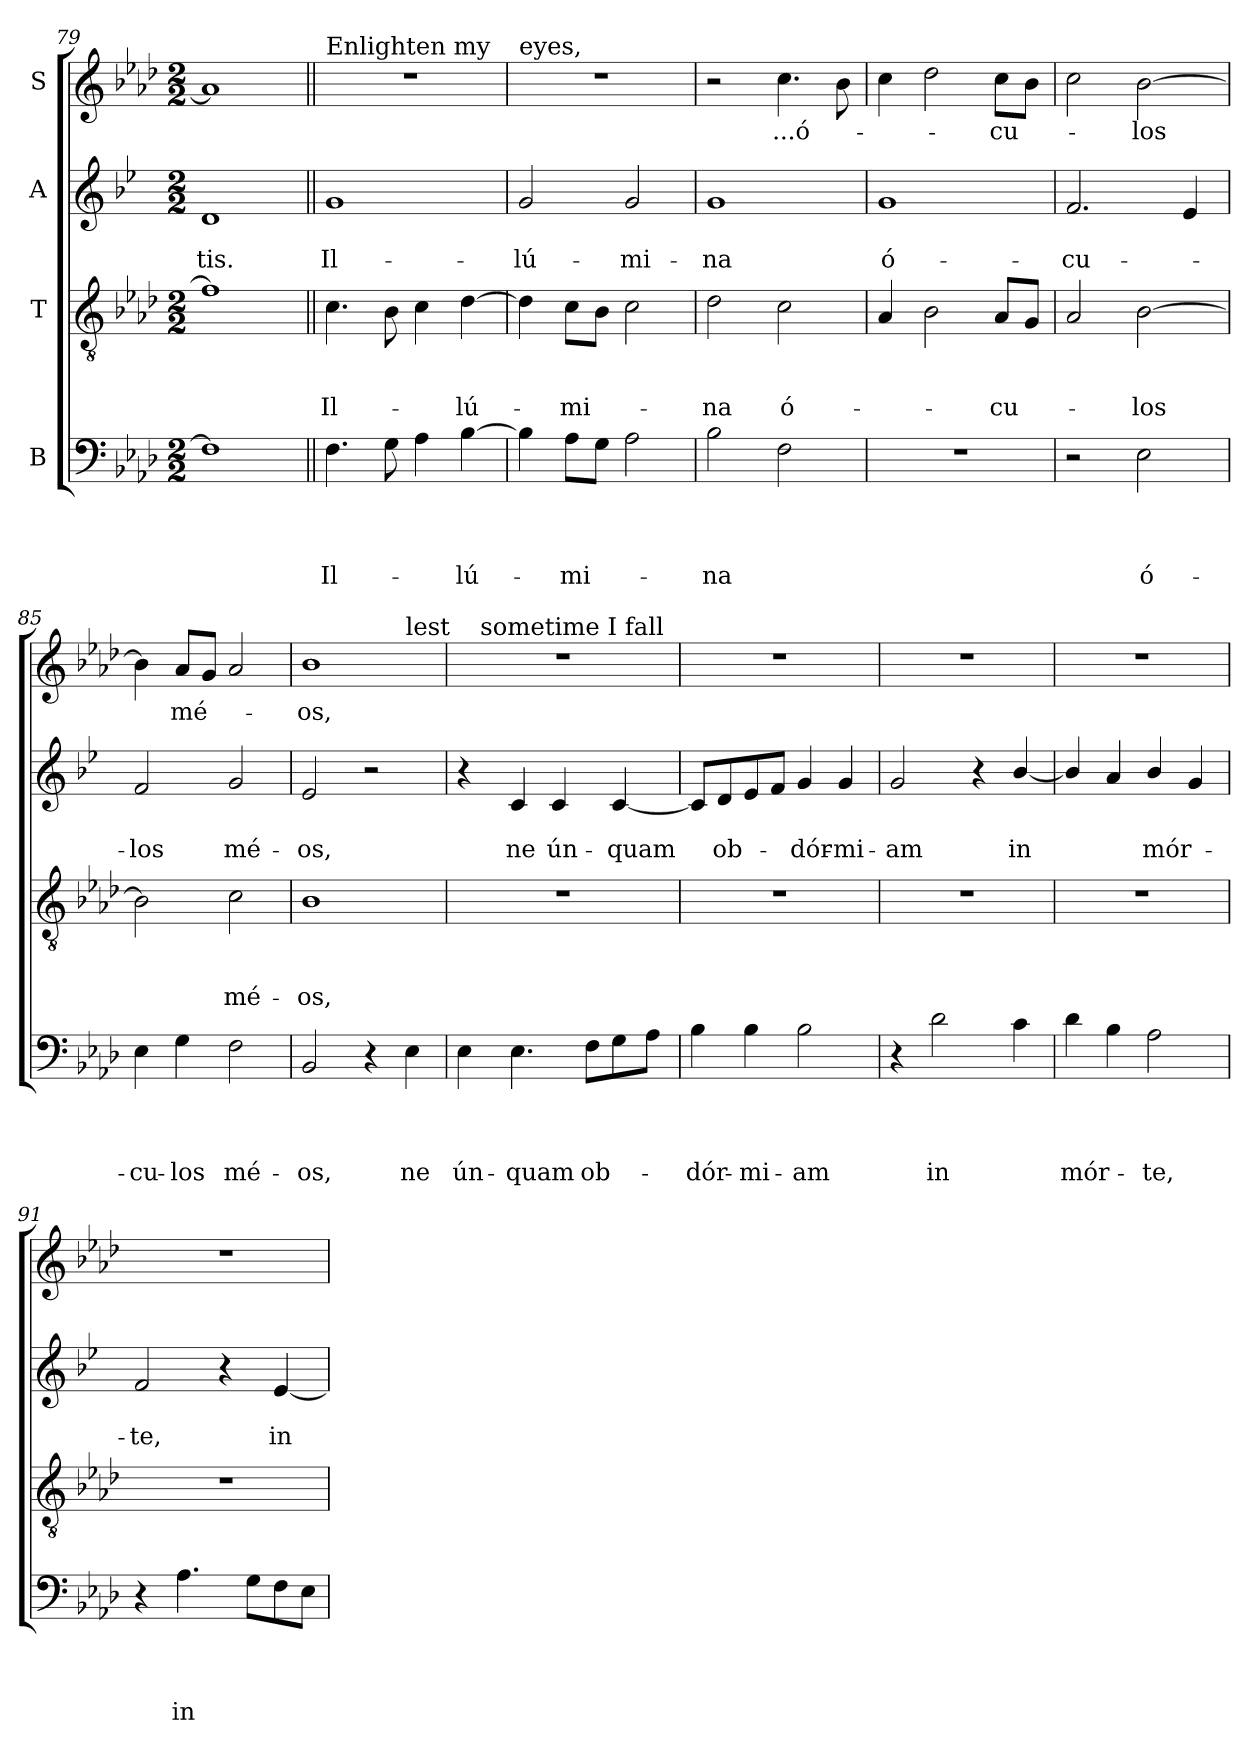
**kern	**text	**text	**text	**text	**kern	**text	**text	**text	**kern	**text	**text	**kern	**text
*part4	*part4	*part4	*part4	*part4	*part3	*part3	*part3	*part3	*part2	*part2	*part2	*part1	*part1
*staff4	*staff4	*staff4	*staff4	*staff4	*staff3	*staff3	*staff3	*staff3	*staff2	*staff2	*staff2	*staff1	*staff1
*I"B	*	*	*	*	*I"T	*	*	*	*I"A	*	*	*I"S	*
!!LO:PB:g=z
*clefF4	*	*	*	*	*clefGv2	*	*	*	*clefG2	*	*	*clefG2	*
*	*	*	*	*	*	*	*	*	*ITrd1c2	*	*	*	*
*k[b-e-a-d-]	*	*	*	*	*k[b-e-a-d-]	*	*	*	*k[b-e-a-d-]	*	*	*k[b-e-a-d-]	*
*A-:	*	*	*	*	*A-:	*	*	*	*A-:	*	*	*A-:	*
*M2/2	*	*	*	*	*M2/2	*	*	*	*M2/2	*	*	*M2/2	*
=79	=79	=79	=79	=79	=79	=79	=79	=79	=79	=79	=79	=79	=79
!	!	!	!	!	!	!	!	!	!	!	!LO:LY:b	!	!
1F]	.	.	.	.	1f]	.	.	.	1c	.	-tis.	1a-]	.
=80||	=80||	=80||	=80||	=80||	=80||	=80||	=80||	=80||	=80||	=80||	=80||	=80||	=80||
!	!	!	!	!	!	!	!	!	!	!	!	!LO:TX:a:t=Enlighten my	!
!	!	!	!	!LO:LY:b	!	!	!	!LO:LY:b	!	!	!LO:LY:b	!	!
4.F\	.	.	.	Il-	4.c\	.	.	Il-	1f	.	Il-	1r	.
8G\	.	.	.	.	8B-\	.	.	.	.	.	.	.	.
4A-\	.	.	.	.	4c\	.	.	.	.	.	.	.	.
!	!	!	!	!LO:LY:b	!	!	!	!LO:LY:b	!	!	!	!	!
[4B-\	.	.	.	-lú-	[4d-\	.	.	-lú-	.	.	.	.	.
=81	=81	=81	=81	=81	=81	=81	=81	=81	=81	=81	=81	=81	=81
!	!	!	!	!	!	!	!	!	!	!	!	!LO:TX:a:t=eyes,	!
!	!	!	!	!	!	!	!	!	!	!	!LO:LY:b	!	!
4B-\]	.	.	.	.	4d-\]	.	.	.	2f/	.	-lú-	1r	.
!	!	!	!	!LO:LY:b	!	!	!	!LO:LY:b	!	!	!	!	!
8A-\L	.	.	.	-mi-	8c\L	.	.	-mi-	.	.	.	.	.
8G\J	.	.	.	.	8B-\J	.	.	.	.	.	.	.	.
!	!	!	!	!	!	!	!	!	!	!	!LO:LY:b	!	!
2A-\	.	.	.	.	2c\	.	.	.	2f/	.	-mi-	.	.
=82	=82	=82	=82	=82	=82	=82	=82	=82	=82	=82	=82	=82	=82
!	!	!	!	!LO:LY:b	!	!	!	!LO:LY:b	!	!	!LO:LY:b	!	!
2B-\	.	.	.	-na	2d-\	.	.	-na	1f	.	-na	2r	.
!	!	!	!	!	!	!	!	!LO:LY:b	!	!	!	!	!LO:LY:b
2F\	.	.	.	.	2c\	.	.	ó-	.	.	.	4.cc\	...ó-
.	.	.	.	.	.	.	.	.	.	.	.	8b-\	.
=83	=83	=83	=83	=83	=83	=83	=83	=83	=83	=83	=83	=83	=83
!	!	!	!	!	!	!	!	!	!	!	!LO:LY:b	!	!
1r	.	.	.	.	4A-/	.	.	.	1f	.	ó-	4cc\	.
.	.	.	.	.	2B-\	.	.	.	.	.	.	2dd-\	.
!	!	!	!	!	!	!	!	!LO:LY:b	!	!	!	!	!LO:LY:b
.	.	.	.	.	8A-/L	.	.	-cu-	.	.	.	8cc\L	-cu-
.	.	.	.	.	8G/J	.	.	.	.	.	.	8b-\J	.
=84	=84	=84	=84	=84	=84	=84	=84	=84	=84	=84	=84	=84	=84
!	!	!	!	!	!	!	!	!	!	!	!LO:LY:b	!	!
2r	.	.	.	.	2A-/	.	.	.	2.e-/	.	-cu-	2cc\	.
!	!	!	!	!LO:LY:b	!	!	!	!LO:LY:b	!	!	!	!	!LO:LY:b
2E-\	.	.	.	ó-	[2B-\	.	.	-los	.	.	.	[2b-\	-los
.	.	.	.	.	.	.	.	.	4d-/	.	.	.	.
!!LO:LB:g=z
=85	=85	=85	=85	=85	=85	=85	=85	=85	=85	=85	=85	=85	=85
!	!	!	!	!LO:LY:b	!	!	!	!	!	!	!LO:LY:b	!	!
4E-\	.	.	.	-cu-	2B-\]	.	.	.	2e-/	.	-los	4b-\]	.
!	!	!	!	!LO:LY:b	!	!	!	!	!	!	!	!	!LO:LY:b
4G\	.	.	.	-los	.	.	.	.	.	.	.	8a-/L	mé-
.	.	.	.	.	.	.	.	.	.	.	.	8g/J	.
!	!	!	!	!LO:LY:b	!	!	!	!LO:LY:b	!	!	!LO:LY:b	!	!
2F\	.	.	.	mé-	2c\	.	.	mé-	2f/	.	mé-	2a-/	.
=86	=86	=86	=86	=86	=86	=86	=86	=86	=86	=86	=86	=86	=86
!	!	!	!	!LO:LY:b	!	!	!	!LO:LY:b	!	!	!LO:LY:b	!	!LO:LY:b
*	*	*	*	*	*	*	*	*	*	*	*	*^	*
2BB-/	.	.	.	-os,	1B-	.	.	-os,	2d-/	.	-os,	1b-	2.ryy	-os,
4r	.	.	.	.	.	.	.	.	2r	.	.	.	.	.
!	!	!	!	!	!	!	!	!	!	!	!	!	!LO:TX:a:t=lest	!
!	!	!	!	!LO:LY:b	!	!	!	!	!	!	!	!	!	!
4E-\	.	.	.	ne	.	.	.	.	.	.	.	.	4ryy	.
=87	=87	=87	=87	=87	=87	=87	=87	=87	=87	=87	=87	=87	=87	=87
!	!	!	!	!LO:LY:b	!	!	!	!	!	!	!	!	!	!
4E-\	.	.	.	ún-	1r	.	.	.	4r	.	.	1r	16.ryy	.
!	!	!	!	!	!	!	!	!	!	!	!	!	!LO:TX:a:t=sometime I fall	!
.	.	.	.	.	.	.	.	.	.	.	.	.	2ryy	.
!	!	!	!	!LO:LY:b	!	!	!	!	!	!	!LO:LY:b	!	!	!
4.E-\	.	.	.	-quam	.	.	.	.	4B-/	.	ne	.	.	.
!	!	!	!	!	!	!	!	!	!	!	!LO:LY:b	!	!	!
.	.	.	.	.	.	.	.	.	4B-/	.	ún-	.	.	.
.	.	.	.	.	.	.	.	.	.	.	.	.	4ryy	.
!	!	!	!	!LO:LY:b	!	!	!	!	!	!	!	!	!	!
8F\L	.	.	.	ob-	.	.	.	.	.	.	.	.	.	.
!	!	!	!	!	!	!	!	!	!	!	!LO:LY:b	!	!	!
8G\	.	.	.	.	.	.	.	.	[4B-/	.	-quam	.	.	.
.	.	.	.	.	.	.	.	.	.	.	.	.	8ryy	.
8A-\J	.	.	.	.	.	.	.	.	.	.	.	.	.	.
.	.	.	.	.	.	.	.	.	.	.	.	.	32ryy	.
=88	=88	=88	=88	=88	=88	=88	=88	=88	=88	=88	=88	=88	=88	=88
!	!	!	!	!	!	!	!	!	!	!	!	!LO:TX:a:t=asleep in death;	!	!
!	!	!	!	!LO:LY:b	!	!	!	!	!	!	!	!	!	!
*	*	*	*	*	*	*	*	*	*	*	*	*v	*v	*
4B-\	.	.	.	-dór-	1r	.	.	.	8B-/L]	.	.	1r	.
!	!	!	!	!	!	!	!	!	!	!	!LO:LY:b	!	!
.	.	.	.	.	.	.	.	.	8c/	.	ob-	.	.
!	!	!	!	!LO:LY:b	!	!	!	!	!	!	!	!	!
4B-\	.	.	.	-mi-	.	.	.	.	8d-/	.	.	.	.
.	.	.	.	.	.	.	.	.	8e-/J	.	.	.	.
!	!	!	!	!LO:LY:b	!	!	!	!	!	!	!LO:LY:b	!	!
2B-\	.	.	.	-am	.	.	.	.	4f/	.	-dór-	.	.
!	!	!	!	!	!	!	!	!	!	!	!LO:LY:b	!	!
.	.	.	.	.	.	.	.	.	4f/	.	-mi-	.	.
=89	=89	=89	=89	=89	=89	=89	=89	=89	=89	=89	=89	=89	=89
!	!	!	!	!	!	!	!	!	!	!	!LO:LY:b	!	!
4r	.	.	.	.	1r	.	.	.	2f/	.	-am	1r	.
!	!	!	!	!LO:LY:b	!	!	!	!	!	!	!	!	!
2d-\	.	.	.	in	.	.	.	.	.	.	.	.	.
.	.	.	.	.	.	.	.	.	4r	.	.	.	.
!	!	!	!	!	!	!	!	!	!	!	!LO:LY:b	!	!
4c\	.	.	.	.	.	.	.	.	[4a-/	.	in	.	.
=90	=90	=90	=90	=90	=90	=90	=90	=90	=90	=90	=90	=90	=90
!	!	!	!	!LO:LY:b	!	!	!	!	!	!	!	!	!
4d-\	.	.	.	mór-	1r	.	.	.	4a-/]	.	.	1r	.
4B-\	.	.	.	.	.	.	.	.	4g/	.	.	.	.
!	!	!	!	!LO:LY:b	!	!	!	!	!	!	!LO:LY:b	!	!
2A-\	.	.	.	-te,	.	.	.	.	4a-/	.	mór-	.	.
.	.	.	.	.	.	.	.	.	4f/	.	.	.	.
!!LO:PB:g=z
=91	=91	=91	=91	=91	=91	=91	=91	=91	=91	=91	=91	=91	=91
!	!	!	!	!	!	!	!	!	!	!	!LO:LY:b	!	!
4r	.	.	.	.	1r	.	.	.	2e-/	.	-te,	1r	.
!	!	!	!	!LO:LY:b	!	!	!	!	!	!	!	!	!
4.A-\	.	.	.	in	.	.	.	.	.	.	.	.	.
.	.	.	.	.	.	.	.	.	4r	.	.	.	.
8G\L	.	.	.	.	.	.	.	.	.	.	.	.	.
!	!	!	!	!	!	!	!	!	!	!	!LO:LY:b	!	!
8F\	.	.	.	.	.	.	.	.	[4d-/	.	in	.	.
8E-\J	.	.	.	.	.	.	.	.	.	.	.	.	.
=	=	=	=	=	=	=	=	=	=	=	=	=	=
*-	*-	*-	*-	*-	*-	*-	*-	*-	*-	*-	*-	*-	*-
